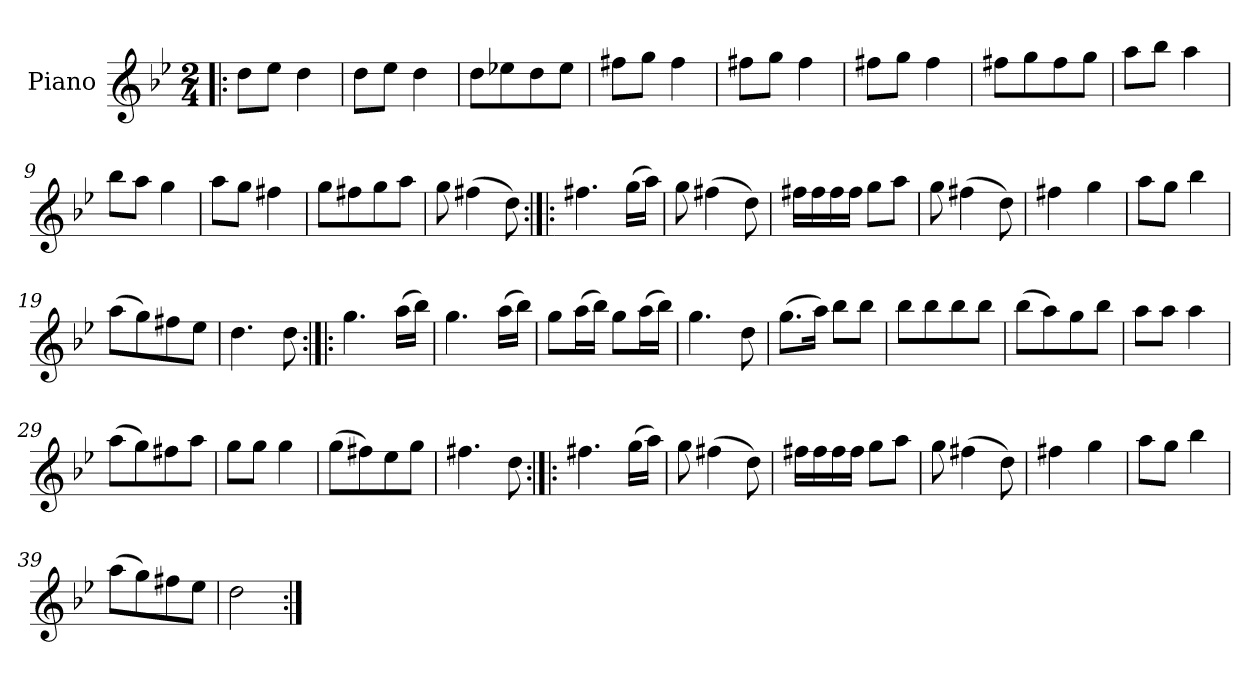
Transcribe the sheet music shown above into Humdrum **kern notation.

**kern
*part1
*staff1
*I"Piano
*I'Pno.
*clefG2
*k[b-e-]
*g:
*M2/4
=1!|:
8dd\L
8ee-\J
4dd\
=2
8dd\L
8ee-\J
4dd\
=3
8dd\L
8ee-X\
8dd\
8ee-\J
=4
8ff#X\L
8gg\J
4ff#\
=5
8ff#X\L
8gg\J
4ff#\
=6
8ff#X\L
8gg\J
4ff#\
!!LO:LB:g=z
=7
8ff#X\L
8gg\
8ff#\
8gg\J
=8
8aa\L
8bb-\J
4aa\
=9
8bb-\L
8aa\J
4gg\
=10
8aa\L
8gg\J
4ff#X\
=11
8gg\L
8ff#X\
8gg\
8aa\J
=12
8gg\
(>4ff#X\
8dd\)
=13:|!|:
4.ff#X\
(>16gg\LL
16aa\JJ)
!!LO:LB:g=z
=14
8gg\
(>4ff#X\
8dd\)
=15
16ff#X\LL
16ff#\
16ff#\
16ff#\JJ
8gg\L
8aa\J
=16
8gg\
(>4ff#X\
8dd\)
=17
4ff#X\
4gg\
=18
8aa\L
8gg\J
4bb-\
=19
(>8aa\L
8gg\)
8ff#X\
8ee-\J
=20
4.dd\
8dd\
!!LO:LB:g=z
=21:|!|:
4.gg\
(>16aa\LL
16bb-\JJ)
=22
4.gg\
(>16aa\LL
16bb-\JJ)
=23
8gg\L
(>16aa\L
16bb-\JJ)
8gg\L
(>16aa\L
16bb-\JJ)
=24
4.gg\
8dd\
=25
(>8.gg\L
16aa\Jk)
8bb-\L
8bb-\J
=26
8bb-\L
8bb-\
8bb-\
8bb-\J
!!LO:LB:g=z
=27
(>8bb-\L
8aa\)
8gg\
8bb-\J
=28
8aa\L
8aa\J
4aa\
=29
(>8aa\L
8gg\)
8ff#X\
8aa\J
=30
8gg\L
8gg\J
4gg\
=31
(>8gg\L
8ff#X\)
8ee-\
8gg\J
=32
4.ff#X\
8dd\
=33:|!|:
4.ff#X\
(>16gg\LL
16aa\JJ)
!!LO:LB:g=z
=34
8gg\
(>4ff#X\
8dd\)
=35
16ff#X\LL
16ff#\
16ff#\
16ff#\JJ
8gg\L
8aa\J
=36
8gg\
(>4ff#X\
8dd\)
=37
4ff#X\
4gg\
=38
8aa\L
8gg\J
4bb-\
=39
(>8aa\L
8gg\)
8ff#X\
8ee-\J
=40
2dd\
=:|!
*-
